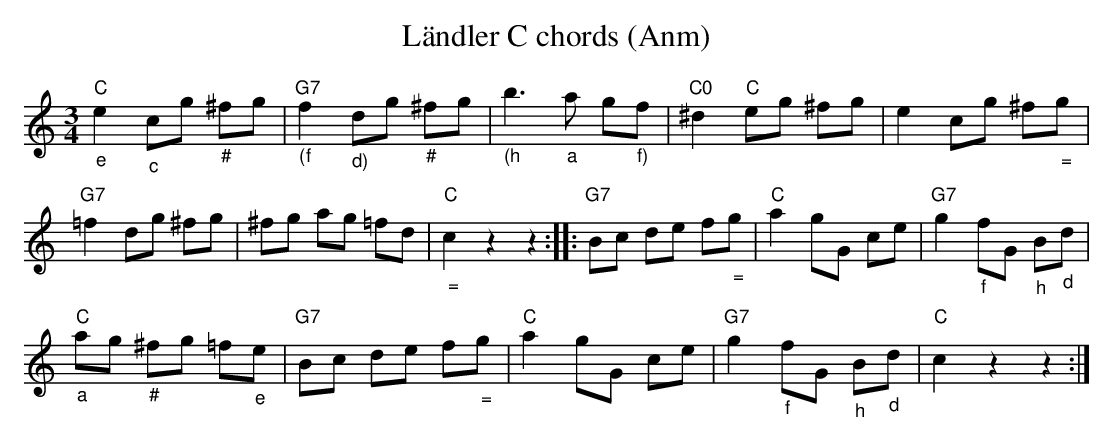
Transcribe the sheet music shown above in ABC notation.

X:1
T: L\"andler C chords (Anm)
M:3/4
L:1/8
K:C %%MIDI gchordon
"C""_e"e2"_c"cg "_#"^fg | "G7""_(f"f2"_d)"dg "_#"^fg | "_(h"b3"_a"a g"_f)"f | "C0"^d2 "C"eg ^fg | e2cg ^f"_ ="g |
"G7"=f2dg ^fg | ^fg ag =fd | "C""_ ="c2z2z2 :: "G7"Bc de f"_ ="g | "C"a2gG ce | "G7"g2"_f"fG "_h"B"_d"d |
"C""_a"ag "_#"^fg =f"_e"e | "G7"Bc de f"_ ="g | "C"a2gG ce | "G7"g2"_f"fG "_h"B"_d"d | "C"c2z2z2 :|
